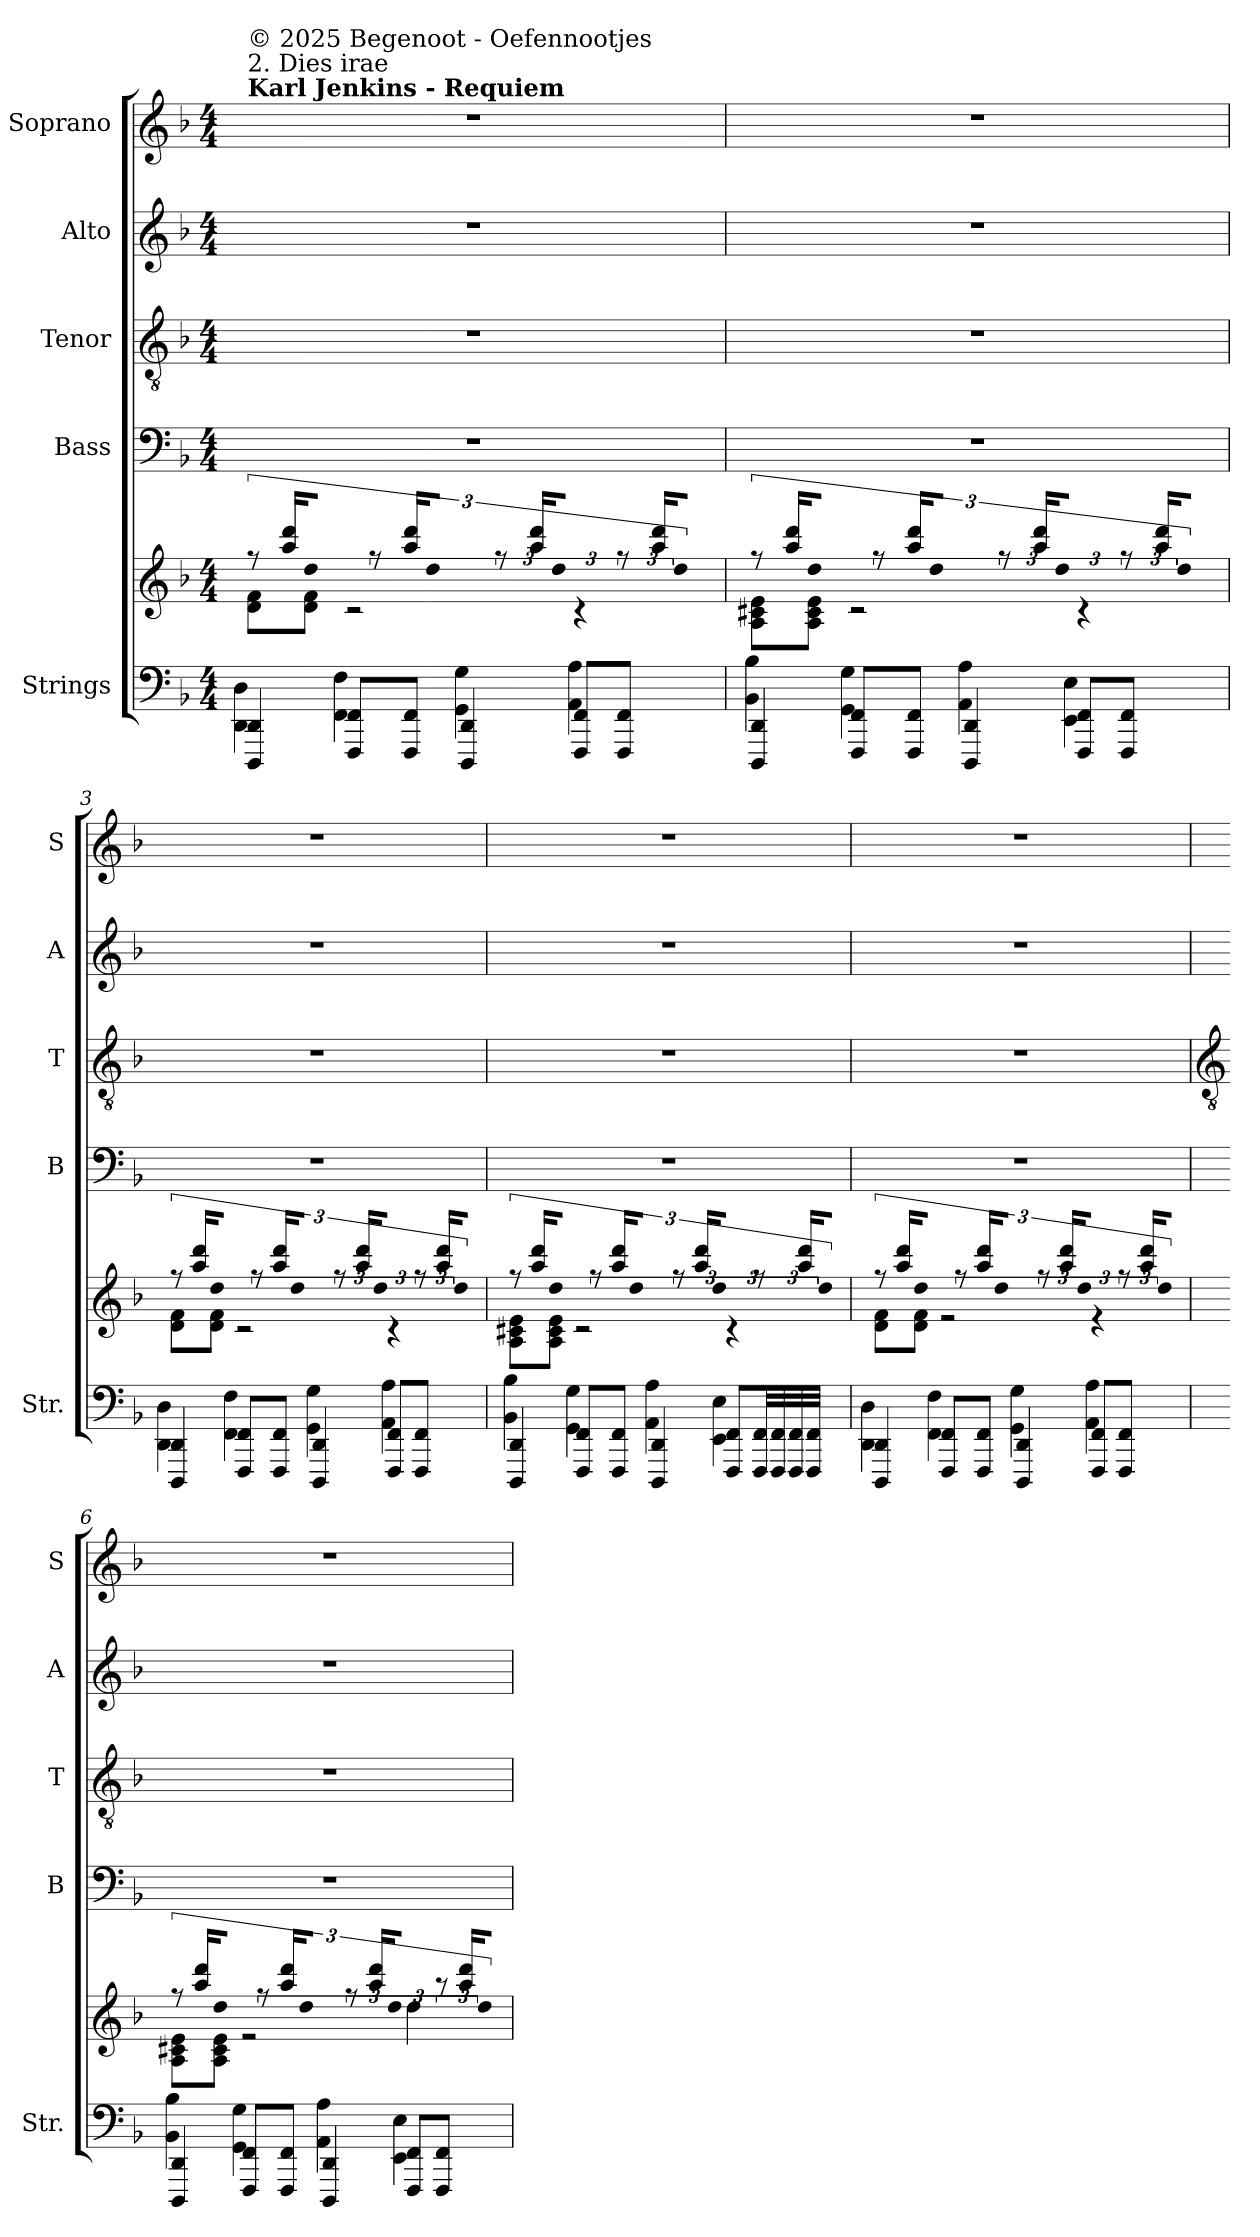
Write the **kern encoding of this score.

**kern	**kern	**kern	**kern	**kern	**kern
*part5	*part5	*part4	*part3	*part2	*part1
*staff6	*staff5	*staff4	*staff3	*staff2	*staff1
*I"Strings	*	*I"Bass	*I"Tenor	*I"Alto	*I"Soprano
*I'Str.	*	*I'B	*I'T	*I'A	*I'S
*clefF4	*clefG2	*clefF4	*clefGv2	*clefG2	*clefG2
*k[b-]	*k[b-]	*k[b-]	*k[b-]	*k[b-]	*k[b-]
*F:	*F:	*F:	*F:	*F:	*F:
*M4/4	*M4/4	*M4/4	*M4/4	*M4/4	*M4/4
=1	=1	=1	=1	=1	=1
*^	*^	*	*	*	*
!	!	!	!	!	!	!	!LO:TX:a:B:t=Karl Jenkins - Requiem
!	!	!	!	!	!	!	!LO:TX:a:t=2. Dies irae
!	!	!	!	!	!	!	!LO:TX:a:t=© 2025 Begenoot  -  Oefennootjes
4DDD/ 4DD/	4DD\ 4D\	12r	8d\ 8f\L	1r	1r	1r	1r
.	.	24aa/ 24ddd/KL	.	.	.	.	.
.	.	8dd/J	8d\ 8f\J	.	.	.	.
8FFF/ 8FF/L	4FF\ 4F\	12r	2r	.	.	.	.
.	.	24aa/ 24ddd/KL	.	.	.	.	.
8FFF/ 8FF/J	.	8dd/J	.	.	.	.	.
4DDD/ 4DD/	4GG\ 4G\	12r	.	.	.	.	.
.	.	24aa/ 24ddd/KL	.	.	.	.	.
.	.	8dd/J	.	.	.	.	.
8FFF/ 8FF/L	4AA\ 4A\	12r	4r	.	.	.	.
.	.	24aa/ 24ddd/KL	.	.	.	.	.
8FFF/ 8FF/J	.	8dd/J	.	.	.	.	.
=2	=2	=2	=2	=2	=2	=2	=2
4DDD/ 4DD/	4BB-\ 4B-\	12r	8A\ 8c#X\ 8e\L	1r	1r	1r	1r
.	.	24aa/ 24ddd/KL	.	.	.	.	.
.	.	8dd/J	8A\ 8c#\ 8e\J	.	.	.	.
8FFF/ 8FF/L	4GG\ 4G\	12r	2r	.	.	.	.
.	.	24aa/ 24ddd/KL	.	.	.	.	.
8FFF/ 8FF/J	.	8dd/J	.	.	.	.	.
4DDD/ 4DD/	4AA\ 4A\	12r	.	.	.	.	.
.	.	24aa/ 24ddd/KL	.	.	.	.	.
.	.	8dd/J	.	.	.	.	.
8FFF/ 8FF/L	4EE\ 4E\	12r	4r	.	.	.	.
.	.	24aa/ 24ddd/KL	.	.	.	.	.
8FFF/ 8FF/J	.	8dd/J	.	.	.	.	.
!!LO:LB:g=z
=3	=3	=3	=3	=3	=3	=3	=3
4DDD/ 4DD/	4DD\ 4D\	12r	8d\ 8f\L	1r	1r	1r	1r
.	.	24aa/ 24ddd/KL	.	.	.	.	.
.	.	8dd/J	8d\ 8f\J	.	.	.	.
8FFF/ 8FF/L	4FF\ 4F\	12r	2r	.	.	.	.
.	.	24aa/ 24ddd/KL	.	.	.	.	.
8FFF/ 8FF/J	.	8dd/J	.	.	.	.	.
4DDD/ 4DD/	4GG\ 4G\	12r	.	.	.	.	.
.	.	24aa/ 24ddd/KL	.	.	.	.	.
.	.	8dd/J	.	.	.	.	.
8FFF/ 8FF/L	4AA\ 4A\	12r	4r	.	.	.	.
.	.	24aa/ 24ddd/KL	.	.	.	.	.
8FFF/ 8FF/J	.	8dd/J	.	.	.	.	.
=4	=4	=4	=4	=4	=4	=4	=4
4DDD/ 4DD/	4BB-\ 4B-\	12r	8A\ 8c#X\ 8e\L	1r	1r	1r	1r
.	.	24aa/ 24ddd/KL	.	.	.	.	.
.	.	8dd/J	8A\ 8c#\ 8e\J	.	.	.	.
8FFF/ 8FF/L	4GG\ 4G\	12r	2r	.	.	.	.
.	.	24aa/ 24ddd/KL	.	.	.	.	.
8FFF/ 8FF/J	.	8dd/J	.	.	.	.	.
4DDD/ 4DD/	4AA\ 4A\	12r	.	.	.	.	.
.	.	24aa/ 24ddd/KL	.	.	.	.	.
.	.	8dd/J	.	.	.	.	.
8FFF/ 8FF/L	4EE\ 4E\	12r	4r	.	.	.	.
.	.	24aa/ 24ddd/KL	.	.	.	.	.
32FFF/ 32FF/LL	.	8dd/J	.	.	.	.	.
32FFF/ 32FF/	.	.	.	.	.	.	.
32FFF/ 32FF/	.	.	.	.	.	.	.
32FFF/ 32FF/JJJ	.	.	.	.	.	.	.
!!LO:PB:g=z
=5	=5	=5	=5	=5	=5	=5	=5
4DDD/ 4DD/	4DD\ 4D\	12r	8d\ 8f\L	1r	1r	1r	1r
.	.	24aa/ 24ddd/KL	.	.	.	.	.
.	.	8dd/J	8d\ 8f\J	.	.	.	.
8FFF/ 8FF/L	4FF\ 4F\	12r	2r	.	.	.	.
.	.	24aa/ 24ddd/KL	.	.	.	.	.
8FFF/ 8FF/J	.	8dd/J	.	.	.	.	.
4DDD/ 4DD/	4GG\ 4G\	12r	.	.	.	.	.
.	.	24aa/ 24ddd/KL	.	.	.	.	.
.	.	8dd/J	.	.	.	.	.
8FFF/ 8FF/L	4AA\ 4A\	12r	4r	.	.	.	.
.	.	24aa/ 24ddd/KL	.	.	.	.	.
8FFF/ 8FF/J	.	8dd/J	.	.	.	.	.
=6	=6	=6	=6	=6	=6	=6	=6
*	*	*	*	*	*clefGv2	*	*
4DDD/ 4DD/	4BB-\ 4B-\	12r	8A\ 8c#X\ 8e\L	1r	1r	1r	1r
.	.	24aa/ 24ddd/KL	.	.	.	.	.
.	.	8dd/J	8A\ 8c#\ 8e\J	.	.	.	.
8FFF/ 8FF/L	4GG\ 4G\	12r	2r	.	.	.	.
.	.	24aa/ 24ddd/KL	.	.	.	.	.
8FFF/ 8FF/J	.	8dd/J	.	.	.	.	.
4DDD/ 4DD/	4AA\ 4A\	12r	.	.	.	.	.
.	.	24aa/ 24ddd/KL	.	.	.	.	.
.	.	8dd/J	.	.	.	.	.
8FFF/ 8FF/L	4EE\ 4E\	12r	4dd\	.	.	.	.
.	.	24aa/ 24ddd/KL	.	.	.	.	.
8FFF/ 8FF/J	.	8dd/J	.	.	.	.	.
*v	*v	*	*	*	*	*	*
*	*v	*v	*	*	*	*
=	=	=	=	=	=
*-	*-	*-	*-	*-	*-
